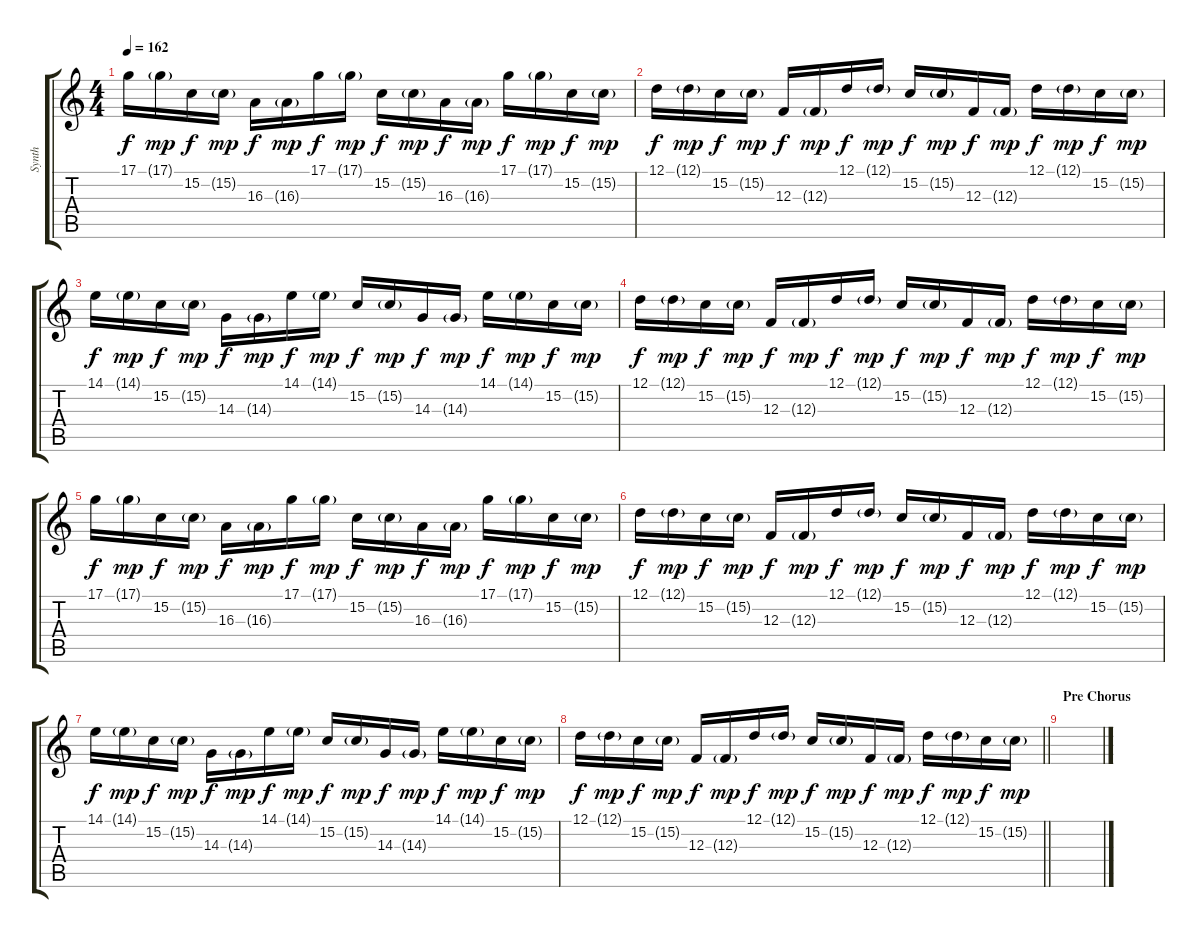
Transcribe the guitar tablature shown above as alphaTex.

\track ("Synth" "Synth") {instrument lead1square}
\staff {score tabs}
\tuning (D4 A3 F3 C3 G2 C2) {hide}
\ts (4 4)
\tempo 162
\clef g2
\ks c
17.1.16{dy f} 17.1{g}.16{dy mp} 15.2.16{dy f} 15.2{g}.16{dy mp} 16.3.16{dy f} 16.3{g}.16{dy mp} 17.1.16{dy f} 17.1{g}.16{dy mp} 15.2.16{dy f} 15.2{g}.16{dy mp} 16.3.16{dy f} 16.3{g}.16{dy mp} 17.1.16{dy f} 17.1{g}.16{dy mp} 15.2.16{dy f} 15.2{g}.16{dy mp} |
12.1.16{dy f} 12.1{g}.16{dy mp} 15.2.16{dy f} 15.2{g}.16{dy mp} 12.3.16{dy f} 12.3{g}.16{dy mp} 12.1.16{dy f} 12.1{g}.16{dy mp} 15.2.16{dy f} 15.2{g}.16{dy mp} 12.3.16{dy f} 12.3{g}.16{dy mp} 12.1.16{dy f} 12.1{g}.16{dy mp} 15.2.16{dy f} 15.2{g}.16{dy mp} |
14.1.16{dy f} 14.1{g}.16{dy mp} 15.2.16{dy f} 15.2{g}.16{dy mp} 14.3.16{dy f} 14.3{g}.16{dy mp} 14.1.16{dy f} 14.1{g}.16{dy mp} 15.2.16{dy f} 15.2{g}.16{dy mp} 14.3.16{dy f} 14.3{g}.16{dy mp} 14.1.16{dy f} 14.1{g}.16{dy mp} 15.2.16{dy f} 15.2{g}.16{dy mp} |
12.1.16{dy f} 12.1{g}.16{dy mp} 15.2.16{dy f} 15.2{g}.16{dy mp} 12.3.16{dy f} 12.3{g}.16{dy mp} 12.1.16{dy f} 12.1{g}.16{dy mp} 15.2.16{dy f} 15.2{g}.16{dy mp} 12.3.16{dy f} 12.3{g}.16{dy mp} 12.1.16{dy f} 12.1{g}.16{dy mp} 15.2.16{dy f} 15.2{g}.16{dy mp} |
17.1.16{dy f} 17.1{g}.16{dy mp} 15.2.16{dy f} 15.2{g}.16{dy mp} 16.3.16{dy f} 16.3{g}.16{dy mp} 17.1.16{dy f} 17.1{g}.16{dy mp} 15.2.16{dy f} 15.2{g}.16{dy mp} 16.3.16{dy f} 16.3{g}.16{dy mp} 17.1.16{dy f} 17.1{g}.16{dy mp} 15.2.16{dy f} 15.2{g}.16{dy mp} |
12.1.16{dy f} 12.1{g}.16{dy mp} 15.2.16{dy f} 15.2{g}.16{dy mp} 12.3.16{dy f} 12.3{g}.16{dy mp} 12.1.16{dy f} 12.1{g}.16{dy mp} 15.2.16{dy f} 15.2{g}.16{dy mp} 12.3.16{dy f} 12.3{g}.16{dy mp} 12.1.16{dy f} 12.1{g}.16{dy mp} 15.2.16{dy f} 15.2{g}.16{dy mp} |
14.1.16{dy f} 14.1{g}.16{dy mp} 15.2.16{dy f} 15.2{g}.16{dy mp} 14.3.16{dy f} 14.3{g}.16{dy mp} 14.1.16{dy f} 14.1{g}.16{dy mp} 15.2.16{dy f} 15.2{g}.16{dy mp} 14.3.16{dy f} 14.3{g}.16{dy mp} 14.1.16{dy f} 14.1{g}.16{dy mp} 15.2.16{dy f} 15.2{g}.16{dy mp} |
\barLineRight lightlight
12.1.16{dy f} 12.1{g}.16{dy mp} 15.2.16{dy f} 15.2{g}.16{dy mp} 12.3.16{dy f} 12.3{g}.16{dy mp} 12.1.16{dy f} 12.1{g}.16{dy mp} 15.2.16{dy f} 15.2{g}.16{dy mp} 12.3.16{dy f} 12.3{g}.16{dy mp} 12.1.16{dy f} 12.1{g}.16{dy mp} 15.2.16{dy f} 15.2{g}.16{dy mp} |
\section ("" "Pre Chorus")
